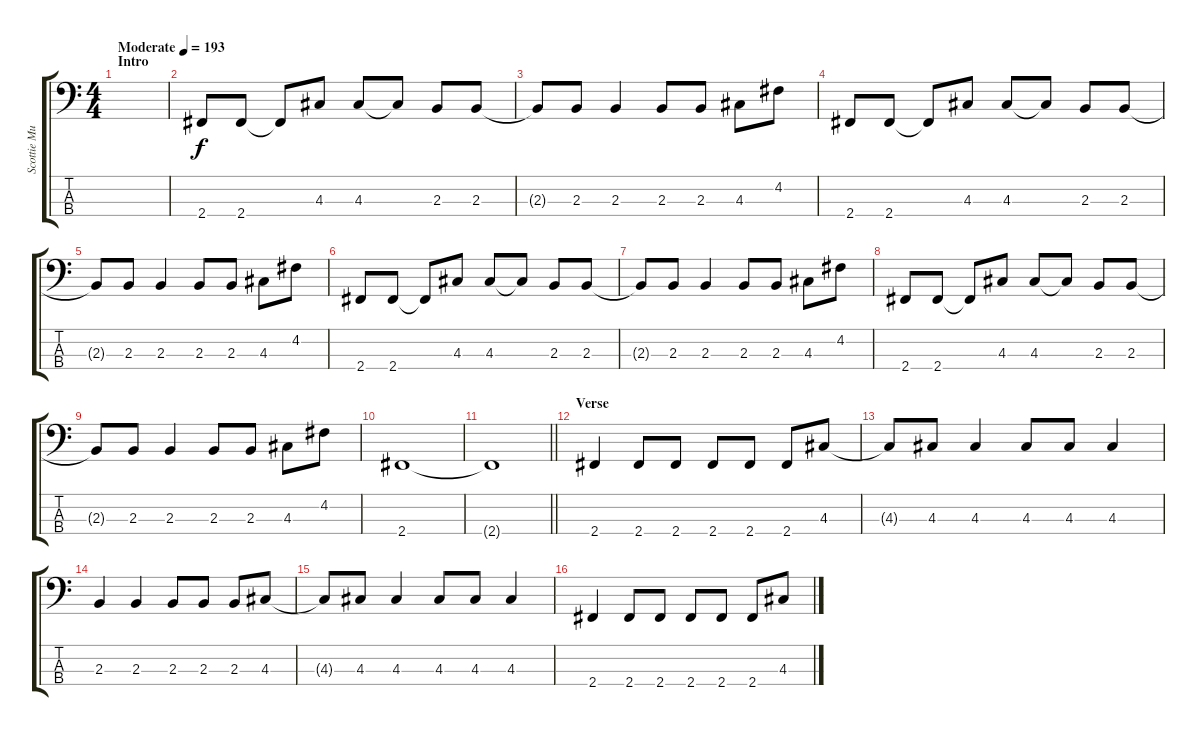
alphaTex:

\track ("Scottie Murphy - Bass" "Scottie Mu") {instrument electricbasspick}
\staff {score tabs}
\tuning (G2 D2 A1 E1) {hide}
\ts (4 4)
\section ("" "Intro")
\tempo (193 "Moderate")
\clef f4
\ks c
|
2.4.8 2.4.8 2.4{t}.8 4.3.8 4.3.8 4.3{t}.8 2.3.8 2.3.8 |
2.3{t}.8 2.3.8 2.3.4 2.3.8 2.3.8 4.3.8 4.2.8 |
2.4.8 2.4.8 2.4{t}.8 4.3.8 4.3.8 4.3{t}.8 2.3.8 2.3.8 |
2.3{t}.8 2.3.8 2.3.4 2.3.8 2.3.8 4.3.8 4.2.8 |
2.4.8 2.4.8 2.4{t}.8 4.3.8 4.3.8 4.3{t}.8 2.3.8 2.3.8 |
2.3{t}.8 2.3.8 2.3.4 2.3.8 2.3.8 4.3.8 4.2.8 |
2.4.8 2.4.8 2.4{t}.8 4.3.8 4.3.8 4.3{t}.8 2.3.8 2.3.8 |
2.3{t}.8 2.3.8 2.3.4 2.3.8 2.3.8 4.3.8 4.2.8 |
2.4.1 |
\barLineRight lightlight
2.4{t}.1 |
\section ("" "Verse")
2.4.4 2.4.8 2.4.8 2.4.8 2.4.8 2.4.8 4.3.8 |
4.3{t}.8 4.3.8 4.3.4 4.3.8 4.3.8 4.3.4 |
2.3.4 2.3.4 2.3.8 2.3.8 2.3.8 4.3.8 |
4.3{t}.8 4.3.8 4.3.4 4.3.8 4.3.8 4.3.4 |
2.4.4 2.4.8 2.4.8 2.4.8 2.4.8 2.4.8 4.3.8
